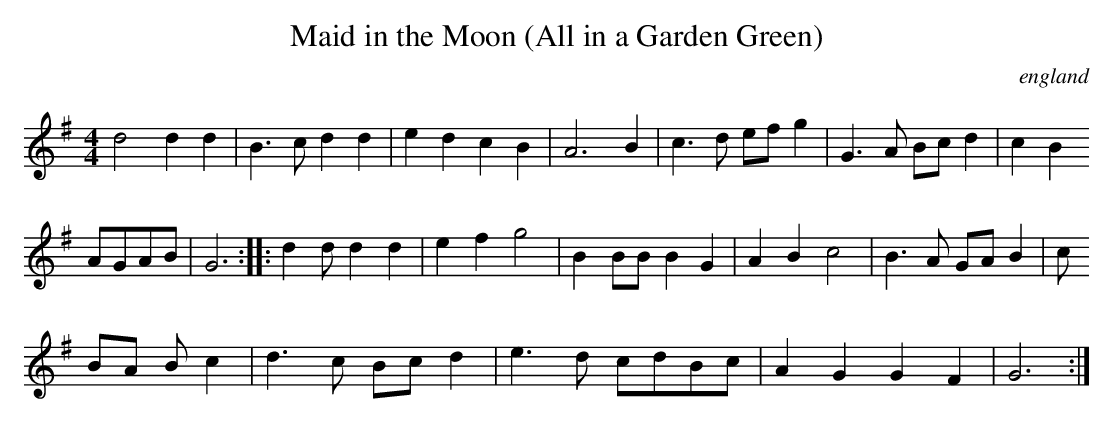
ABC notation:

X:1
T:Maid in the Moon (All in a Garden Green)
O:england
M:4/4
L:1/8
K:G
d4 d2 d2 |B3 c d2 d2 | e2 d2 c2 B2| A6 B2 |c3 d ef g2| G3 A Bc d2| c2 B2
AGAB |G6::d2 d d2 d2 | e2 f2 g4| B2 BB  B2 G2| A2 B2 c4| B3 A GA B2|  c
3 BA B c2 | d3 c Bc d2 |e3 d cdBc |A2 G2 G2 F2| G6:|
